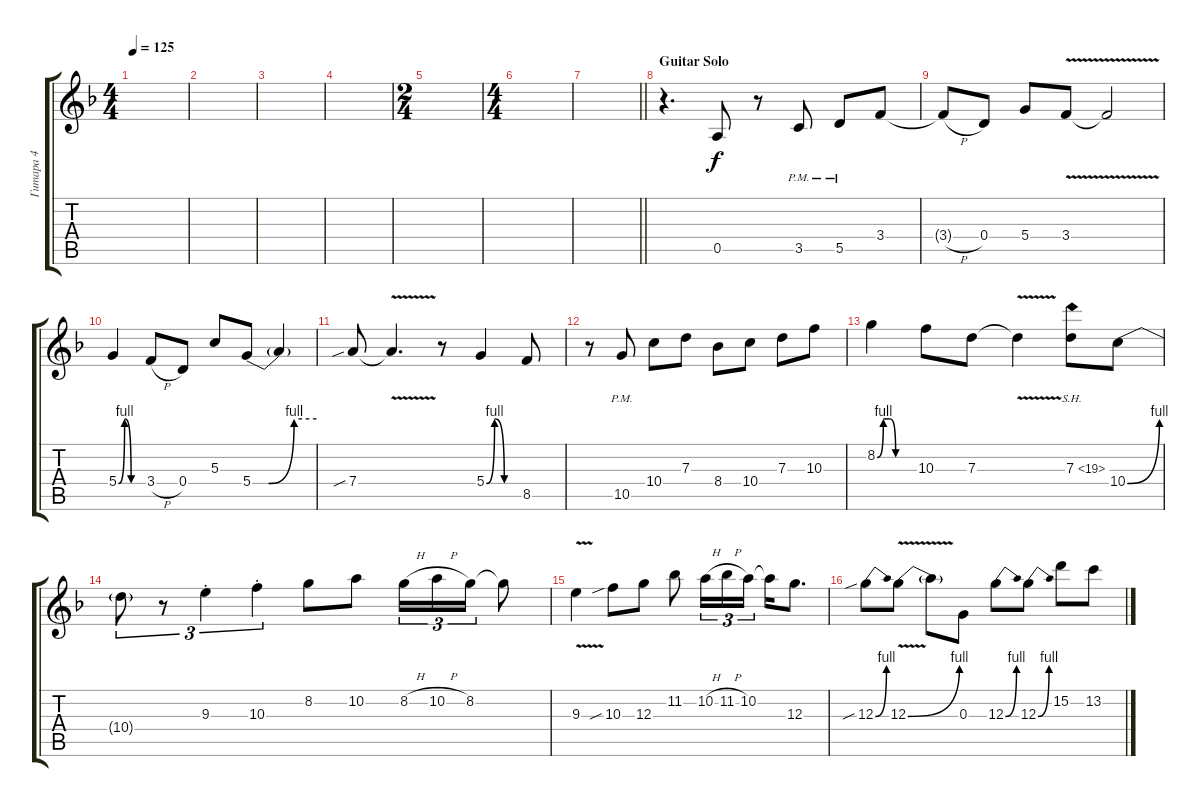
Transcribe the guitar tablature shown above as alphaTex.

\track ("Гитара 4" "Гитара 4") {instrument distortionguitar}
\staff {score tabs}
\tuning (E4 B3 G3 D3 A2 E2) {hide}
\ts (4 4)
\tempo 125
\clef g2
\ks dminor
|
|
|
|
\ts (2 4)
|
\ts (4 4)
|
\barLineRight lightlight
|
\section ("" "Guitar Solo")
r.4{d} 0.5.8 r.8 3.5{pm}.8 5.5{pm}.8 3.4.8 |
3.4{h t}.8 0.4.8 5.4.8 3.4{v}.8 3.4{t}.2 |
5.4{be (custom 0 0 15 4 31 0 60 0)}.4 3.4{h}.8 0.4.8 5.3.8 5.4{be (custom 0 0 15 0 39 4 60 4)}.8 5.4{t}.4 |
7.4{sib}.8 7.4{v t}.4{d} r.8 5.4{be (custom 0 0 15 4 33 0 60 0)}.4 8.5.8 |
r.8 10.5{pm}.8 10.4.8 7.3.8 8.4.8 10.4.8 7.3.8 10.3.8 |
8.2{be (custom 0 0 10 4 20 4 30 0 60 0)}.4 10.3.8 7.3.8 7.3{v t}.4 7.3{sh 12}.8 10.4{be (bend 0 0 60 4)}.8 |
10.4{t}.8{tu (3 2)} r.8{tu (3 2)} 9.3{st}.4{tu (3 2)} 10.3{st}.4{tu (3 2)} 8.2.8 10.2.8 8.2{h}.16{tu (3 2)} 10.2{h}.16{tu (3 2)} 8.2.16{tu (3 2)} 8.2{t}.8 |
9.3{v}.4 10.3{sib}.8 12.3.8 11.2.8 10.2{h}.16{tu (3 2)} 11.2{h}.16{tu (3 2)} 10.2.16{tu (3 2)} 10.2{t}.16 12.3.8{d} |
12.3{be (bend 0 0 60 4) sib}.8 12.3{be (bend 0 0 60 4) v}.8 12.3{t}.8 0.3.8 12.3{be (bend 0 0 60 4)}.8 12.3{be (bend 0 0 60 4)}.8 15.2.8 13.2{sl}.8
